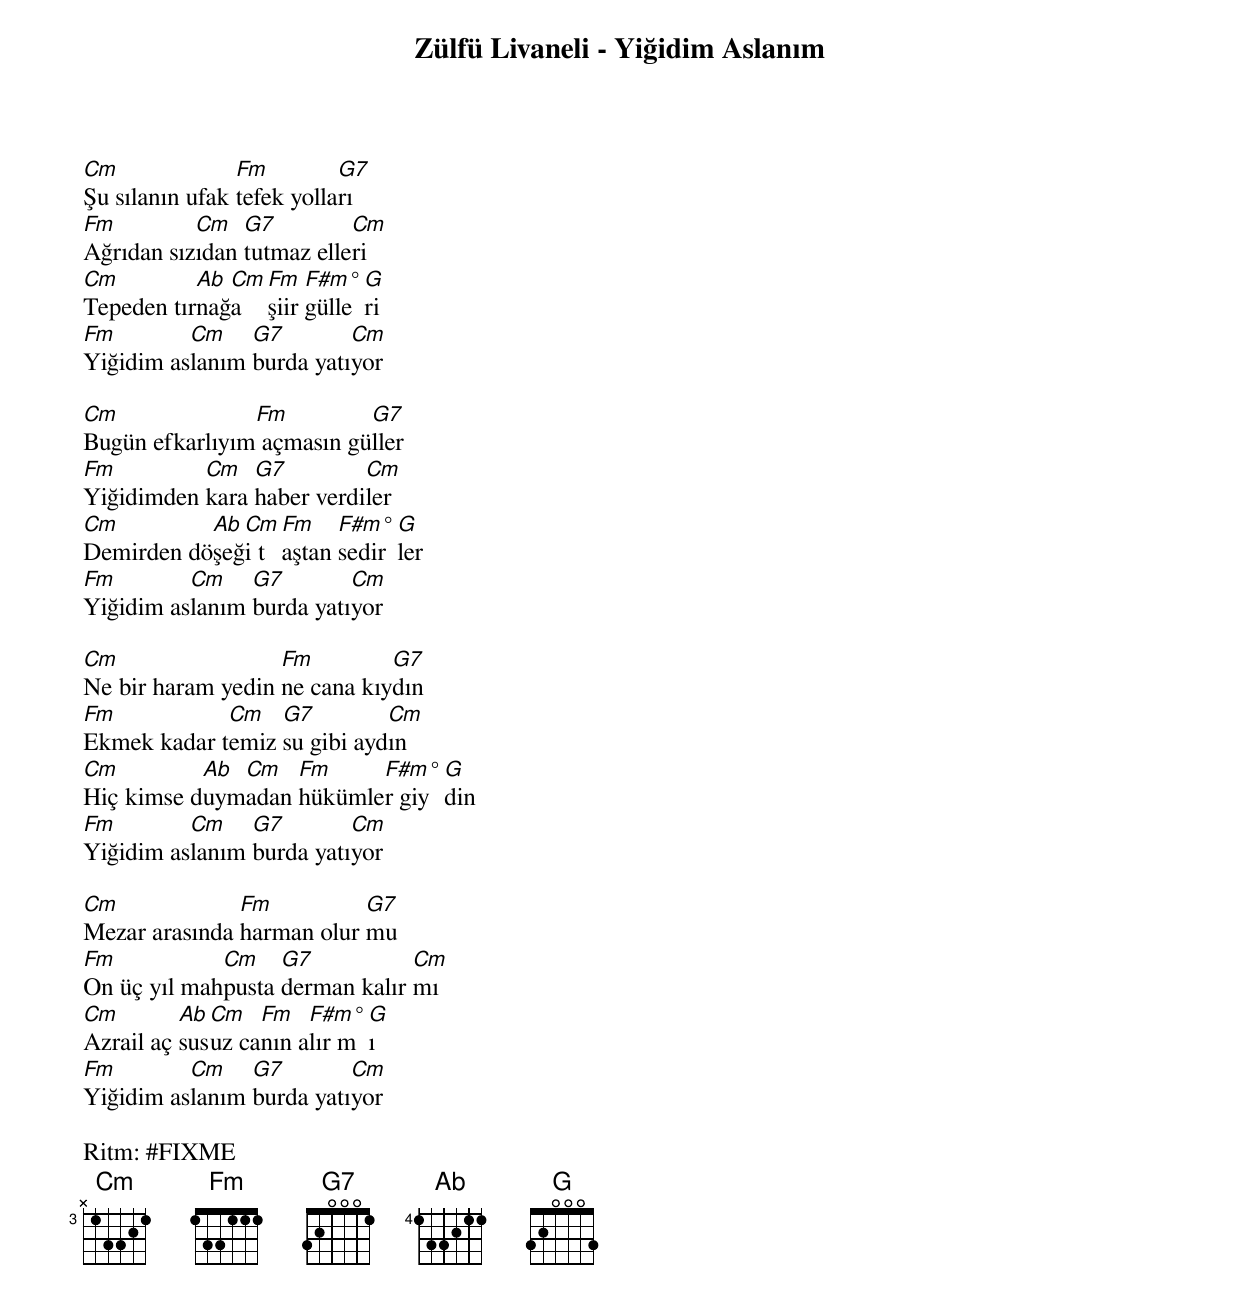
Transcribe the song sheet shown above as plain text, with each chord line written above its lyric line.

Zülfü Livaneli - Yiğidim Aslanım

Cm              Fm         G7
Şu sılanın ufak tefek yolları
Fm         Cm   G7         Cm
Ağrıdan sızıdan tutmaz elleri
Cm         Ab Cm Fm   F#m° G
Tepeden tırnağa  şiir gülleri
Fm        Cm    G7        Cm
Yiğidim aslanım burda yatıyor

Cm              Fm         G7
Bugün efkarlıyım açmasın güller
Fm         Cm   G7         Cm
Yiğidimden kara haber verdiler
Cm         Ab Cm Fm    F#m° G
Demirden döşeği taştan sedirler
Fm        Cm    G7        Cm
Yiğidim aslanım burda yatıyor

Cm                 Fm         G7
Ne bir haram yedin ne cana kıydın
Fm           Cm   G7         Cm
Ekmek kadar temiz su gibi aydın
Cm         Ab Cm   Fm     F#m° G
Hiç kimse duymadan hükümler giydin
Fm        Cm    G7        Cm
Yiğidim aslanım burda yatıyor

Cm             Fm          G7
Mezar arasında harman olur mu
Fm           Cm    G7           Cm
On üç yıl mahpusta derman kalır mı
Cm        Ab Cm   Fm   F#m° G
Azrail aç susuz canın alır mı
Fm        Cm    G7        Cm
Yiğidim aslanım burda yatıyor

Ritm: #FIXME
